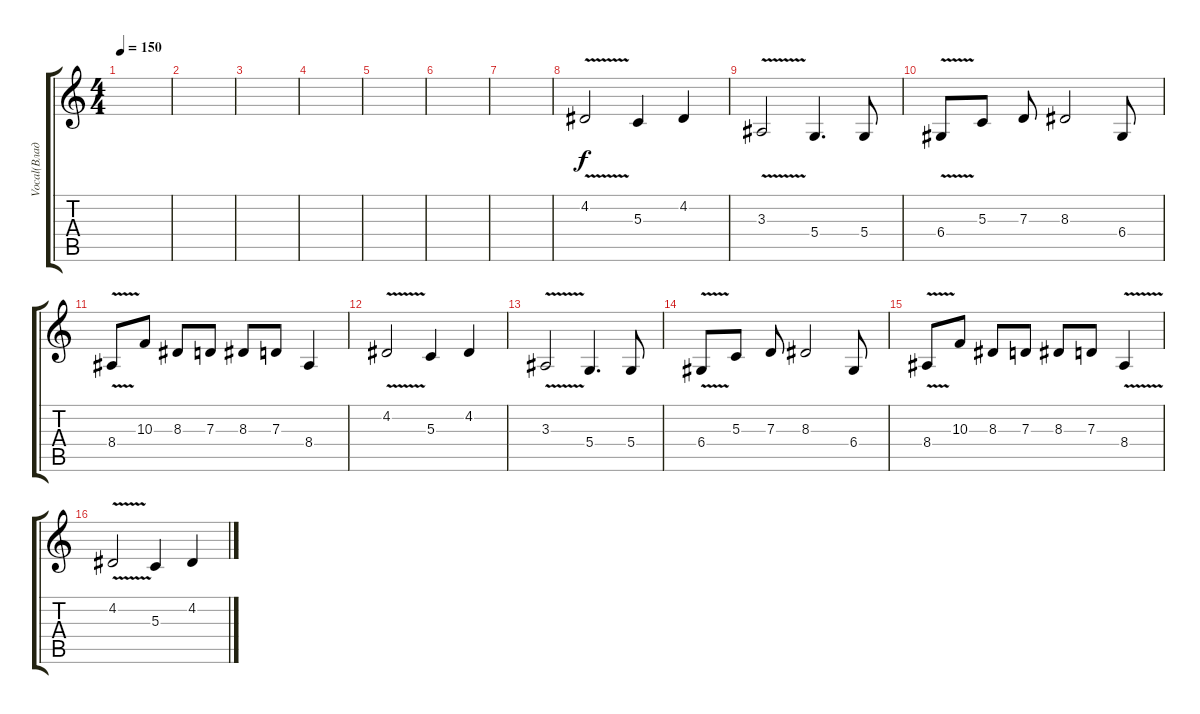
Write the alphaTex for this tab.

\track ("Vocal(Влад)" "Vocal(Влад") {instrument oboe}
\staff {score tabs}
\tuning (E4 B3 G3 D3 A2 E2) {hide}
\ts (4 4)
\tempo 150
\clef g2
\ks c
|
|
|
|
|
|
|
4.2{v}.2 5.3.4 4.2.4 |
3.3{v}.2 5.4.4{d} 5.4.8 |
6.4{v}.8 5.3.8 7.3.8 8.3.2 6.4.8 |
8.4{v}.8 10.3.8 8.3.8 7.3.8 8.3.8 7.3.8 8.4.4 |
4.2{v}.2 5.3.4 4.2.4 |
3.3{v}.2 5.4.4{d} 5.4.8 |
6.4{v}.8 5.3.8 7.3.8 8.3.2 6.4.8 |
8.4{v}.8 10.3.8 8.3.8 7.3.8 8.3.8 7.3.8 8.4{v}.4 |
4.2{v}.2 5.3.4 4.2.4
